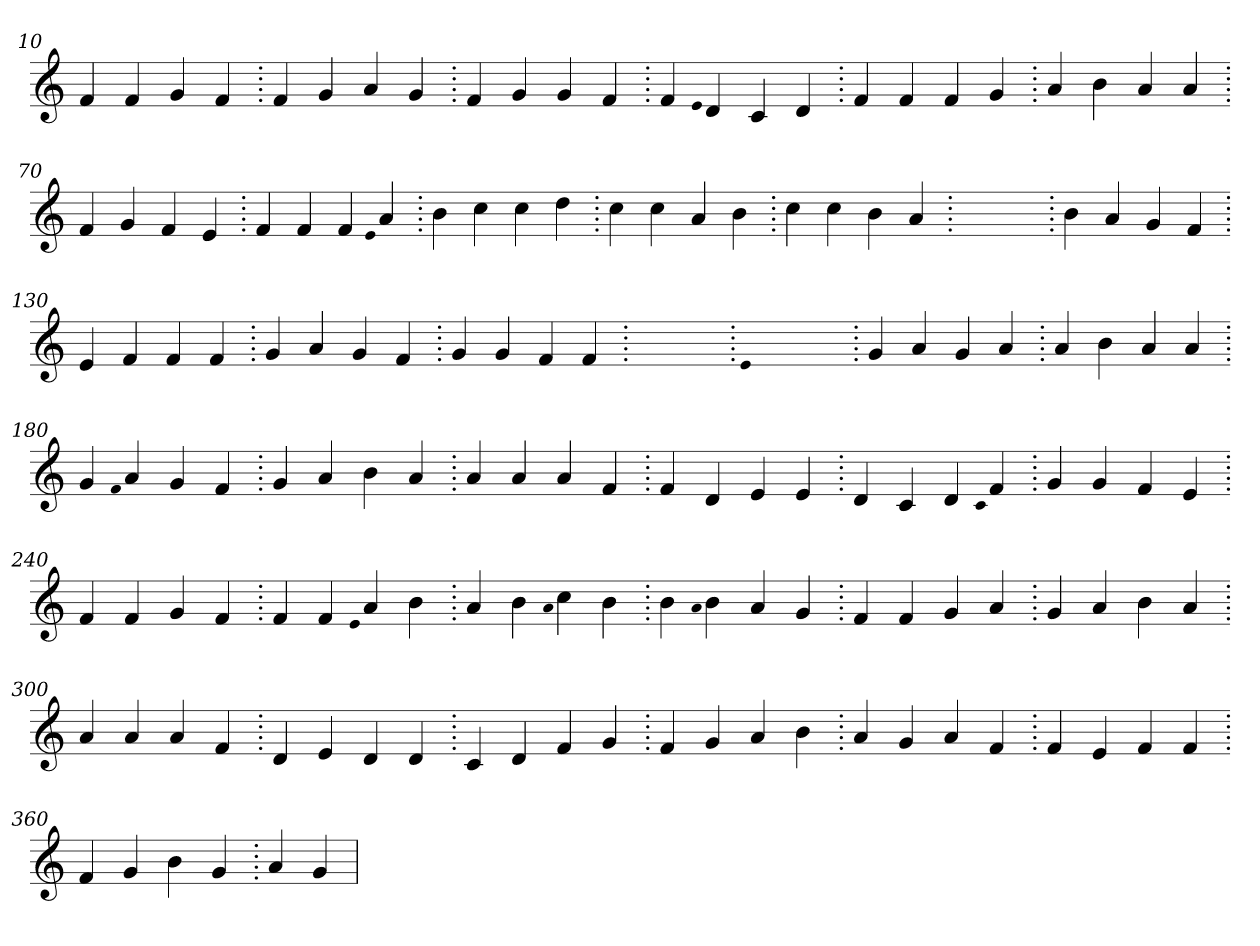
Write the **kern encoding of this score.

**kern
*part1
*staff1
*clefG2
=10.
4f
4f
4g
4f
=20.
4f
4g
4a
4g
=30.
4f
4g
4g
4f
=40.
4f
qqe
4d
4c
4d
=50.
4f
4f
4f
4g
=60.
4a
4b
4a
4a
=70.
4f
4g
4f
4e
=80.
4f
4f
4f
qqe
4a
=90.
4b
4cc
4cc
4dd
=100.
4cc
4cc
4a
4b
=110.
4cc
4cc
4b
4a
=120.
1ryy
=120.
4b
4a
4g
4f
=130.
4e
4f
4f
4f
=140.
4g
4a
4g
4f
=150.
4g
4g
4f
4f
=160.
1ryy
=160.
qqe
1ryy
=160.
4g
4a
4g
4a
=170.
4a
4b
4a
4a
=180.
4g
qqf
4a
4g
4f
=190.
4g
4a
4b
4a
=200.
4a
4a
4a
4f
=210.
4f
4d
4e
4e
=220.
4d
4c
4d
qqc
4f
=230.
4g
4g
4f
4e
=240.
4f
4f
4g
4f
=250.
4f
4f
qqe
4a
4b
=260.
4a
4b
qqa
4cc
4b
=270.
4b
qqa
4b
4a
4g
=280.
4f
4f
4g
4a
=290.
4g
4a
4b
4a
=300.
4a
4a
4a
4f
=310.
4d
4e
4d
4d
=320.
4c
4d
4f
4g
=330.
4f
4g
4a
4b
=340.
4a
4g
4a
4f
=350.
4f
4e
4f
4f
=360.
4f
4g
4b
4g
=370.
4a
4g
=
*-
